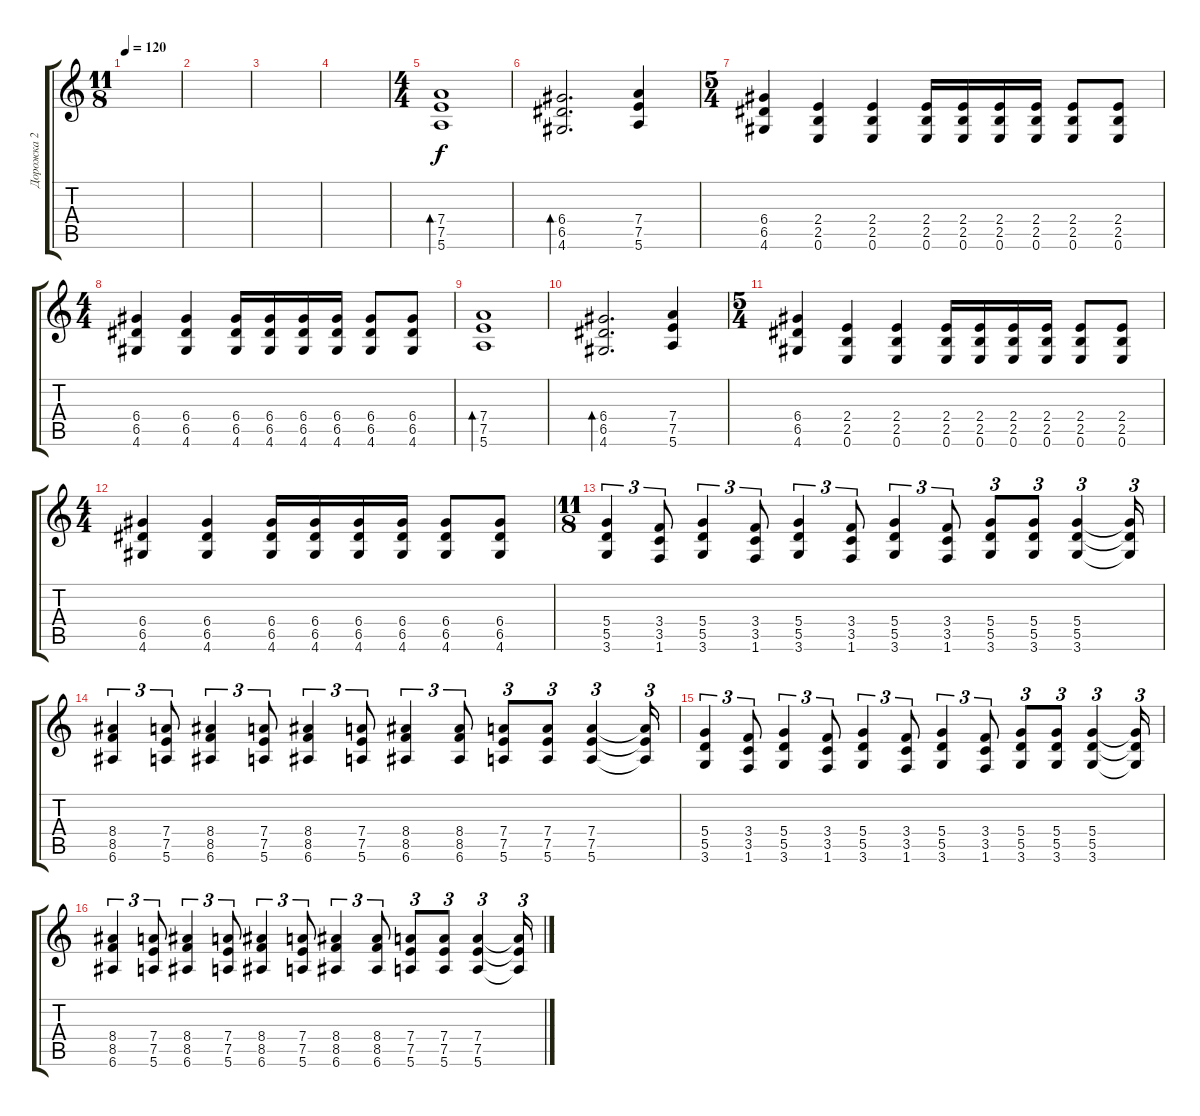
\track ("Дорожка 2" "Дорожка 2") {instrument distortionguitar}
\staff {score tabs}
\tuning (E4 B3 G3 D3 A2 E2) {hide}
\ts (11 8)
\tempo 120
\clef g2
\ks c
|
|
|
|
\ts (4 4)
(7.4 7.5 5.6).1{bd 480 instrument electricguitarclean} |
(6.4 6.5 4.6).2{d bd 480} (7.4 7.5 5.6).4{instrument distortionguitar} |
\ts (5 4)
(6.4 6.5 4.6).4 (2.4 2.5 0.6).4 (2.4 2.5 0.6).4 (2.4 2.5 0.6).16 (2.4 2.5 0.6).16 (2.4 2.5 0.6).16 (2.4 2.5 0.6).16 (2.4 2.5 0.6).8 (2.4 2.5 0.6).8 |
\ts (4 4)
(6.4 6.5 4.6).4 (6.4 6.5 4.6).4 (6.4 6.5 4.6).16 (6.4 6.5 4.6).16 (6.4 6.5 4.6).16 (6.4 6.5 4.6).16 (6.4 6.5 4.6).8 (6.4 6.5 4.6).8 |
(7.4 7.5 5.6).1{bd 480 instrument electricguitarclean} |
(6.4 6.5 4.6).2{d bd 480} (7.4 7.5 5.6).4{instrument distortionguitar} |
\ts (5 4)
(6.4 6.5 4.6).4 (2.4 2.5 0.6).4 (2.4 2.5 0.6).4 (2.4 2.5 0.6).16 (2.4 2.5 0.6).16 (2.4 2.5 0.6).16 (2.4 2.5 0.6).16 (2.4 2.5 0.6).8 (2.4 2.5 0.6).8 |
\ts (4 4)
(6.4 6.5 4.6).4 (6.4 6.5 4.6).4 (6.4 6.5 4.6).16 (6.4 6.5 4.6).16 (6.4 6.5 4.6).16 (6.4 6.5 4.6).16 (6.4 6.5 4.6).8 (6.4 6.5 4.6).8 |
\ts (11 8)
(5.4 5.5 3.6).4{tu (3 2) instrument distortionguitar} (3.4 3.5 1.6).8{tu (3 2) instrument distortionguitar} (5.4 5.5 3.6).4{tu (3 2) instrument distortionguitar} (3.4 3.5 1.6).8{tu (3 2) instrument distortionguitar} (5.4 5.5 3.6).4{tu (3 2) instrument distortionguitar} (3.4 3.5 1.6).8{tu (3 2) instrument distortionguitar} (5.4 5.5 3.6).4{tu (3 2) instrument distortionguitar} (3.4 3.5 1.6).8{tu (3 2) instrument distortionguitar} (5.4 5.5 3.6).8{tu (3 2) instrument distortionguitar} (5.4 5.5 3.6).8{tu (3 2) instrument distortionguitar} (5.4 5.5 3.6).4{tu (3 2) instrument distortionguitar} (5.4{t} 5.5{t} 3.6{t}).16{tu (3 2) instrument distortionguitar} |
(8.4 8.5 6.6).4{tu (3 2)} (7.4 7.5 5.6).8{tu (3 2)} (8.4 8.5 6.6).4{tu (3 2)} (7.4 7.5 5.6).8{tu (3 2)} (8.4 8.5 6.6).4{tu (3 2)} (7.4 7.5 5.6).8{tu (3 2)} (8.4 8.5 6.6).4{tu (3 2)} (8.4 8.5 6.6).8{tu (3 2)} (7.4 7.5 5.6).8{tu (3 2)} (7.4 7.5 5.6).8{tu (3 2)} (7.4 7.5 5.6).4{tu (3 2)} (7.4{t} 7.5{t} 5.6{t}).16{tu (3 2)} |
(5.4 5.5 3.6).4{tu (3 2) instrument distortionguitar} (3.4 3.5 1.6).8{tu (3 2) instrument distortionguitar} (5.4 5.5 3.6).4{tu (3 2) instrument distortionguitar} (3.4 3.5 1.6).8{tu (3 2) instrument distortionguitar} (5.4 5.5 3.6).4{tu (3 2) instrument distortionguitar} (3.4 3.5 1.6).8{tu (3 2) instrument distortionguitar} (5.4 5.5 3.6).4{tu (3 2) instrument distortionguitar} (3.4 3.5 1.6).8{tu (3 2) instrument distortionguitar} (5.4 5.5 3.6).8{tu (3 2) instrument distortionguitar} (5.4 5.5 3.6).8{tu (3 2) instrument distortionguitar} (5.4 5.5 3.6).4{tu (3 2) instrument distortionguitar} (5.4{t} 5.5{t} 3.6{t}).16{tu (3 2) instrument distortionguitar} |
(8.4 8.5 6.6).4{tu (3 2)} (7.4 7.5 5.6).8{tu (3 2)} (8.4 8.5 6.6).4{tu (3 2)} (7.4 7.5 5.6).8{tu (3 2)} (8.4 8.5 6.6).4{tu (3 2)} (7.4 7.5 5.6).8{tu (3 2)} (8.4 8.5 6.6).4{tu (3 2)} (8.4 8.5 6.6).8{tu (3 2)} (7.4 7.5 5.6).8{tu (3 2)} (7.4 7.5 5.6).8{tu (3 2)} (7.4 7.5 5.6).4{tu (3 2)} (7.4{t} 7.5{t} 5.6{t}).16{tu (3 2)}
